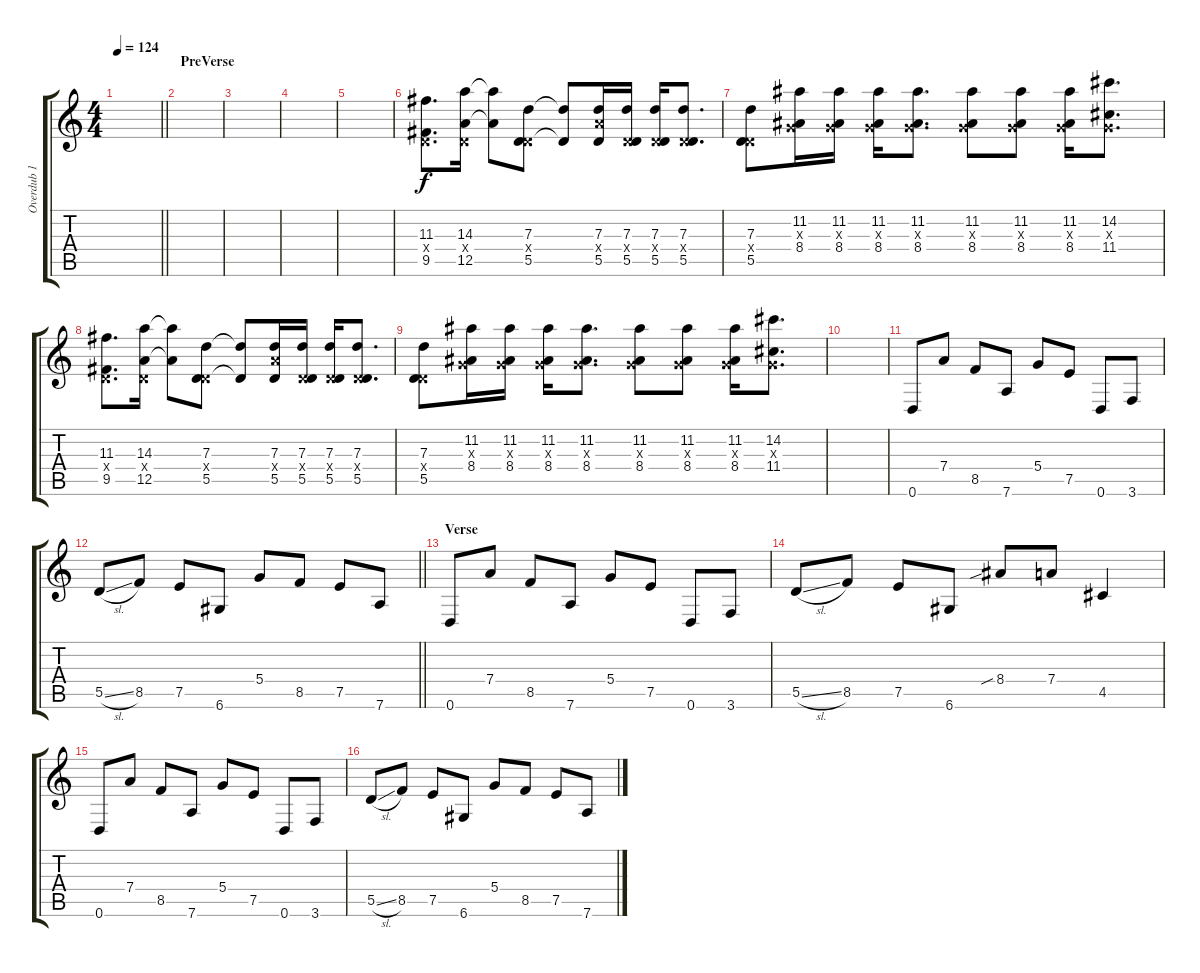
\track ("Overdub 1" "Overdub 1") {instrument distortionguitar}
\staff {score tabs}
\tuning (E4 B3 G3 D3 A2 D2) {hide}
\ts (4 4)
\tempo 124
\clef g2
\barLineRight lightlight
\ks c
|
\section ("" "PreVerse")
|
|
|
|
(11.3 0.4{x} 9.5).8{d dy f} (14.3 0.4{x} 12.5).16 (14.3{t} 12.5{t}).8 (7.3 0.4{x} 5.5).8 (7.3{t} 5.5{t}).8 (7.3 7.4{x} 5.5).16 (7.3 0.4{x} 5.5).16 (7.3 0.4{x} 5.5).16 (7.3 0.4{x} 5.5).8{d} |
(7.3 0.4{x} 5.5).8 (11.2 0.3{x} 8.4).16 (11.2 0.3{x} 8.4).16 (11.2 0.3{x} 8.4).16 (11.2 0.3{x} 8.4).8{d} (11.2 0.3{x} 8.4).8 (11.2 0.3{x} 8.4).8 (11.2 0.3{x} 8.4).16 (14.2 0.3{x} 11.4).8{d} |
(11.3 0.4{x} 9.5).8{d} (14.3 0.4{x} 12.5).16 (14.3{t} 12.5{t}).8 (7.3 0.4{x} 5.5).8 (7.3{t} 5.5{t}).8 (7.3 7.4{x} 5.5).16 (7.3 0.4{x} 5.5).16 (7.3 0.4{x} 5.5).16 (7.3 0.4{x} 5.5).8{d} |
(7.3 0.4{x} 5.5).8 (11.2 0.3{x} 8.4).16 (11.2 0.3{x} 8.4).16 (11.2 0.3{x} 8.4).16 (11.2 0.3{x} 8.4).8{d} (11.2 0.3{x} 8.4).8 (11.2 0.3{x} 8.4).8 (11.2 0.3{x} 8.4).16 (14.2 0.3{x} 11.4).8{d} |
|
0.6.8 7.4.8 8.5.8 7.6.8 5.4.8 7.5.8 0.6.8 3.6.8 |
\barLineRight lightlight
5.5{sl}.8 8.5.8 7.5.8 6.6.8 5.4.8 8.5.8 7.5.8 7.6.8 |
\section ("" "Verse")
0.6.8 7.4.8 8.5.8 7.6.8 5.4.8 7.5.8 0.6.8 3.6.8 |
5.5{sl}.8 8.5.8 7.5.8 6.6.8 8.4{sib}.8 7.4.8 4.5.4 |
0.6.8 7.4.8 8.5.8 7.6.8 5.4.8 7.5.8 0.6.8 3.6.8 |
5.5{sl}.8 8.5.8 7.5.8 6.6.8 5.4.8 8.5.8 7.5.8 7.6.8
